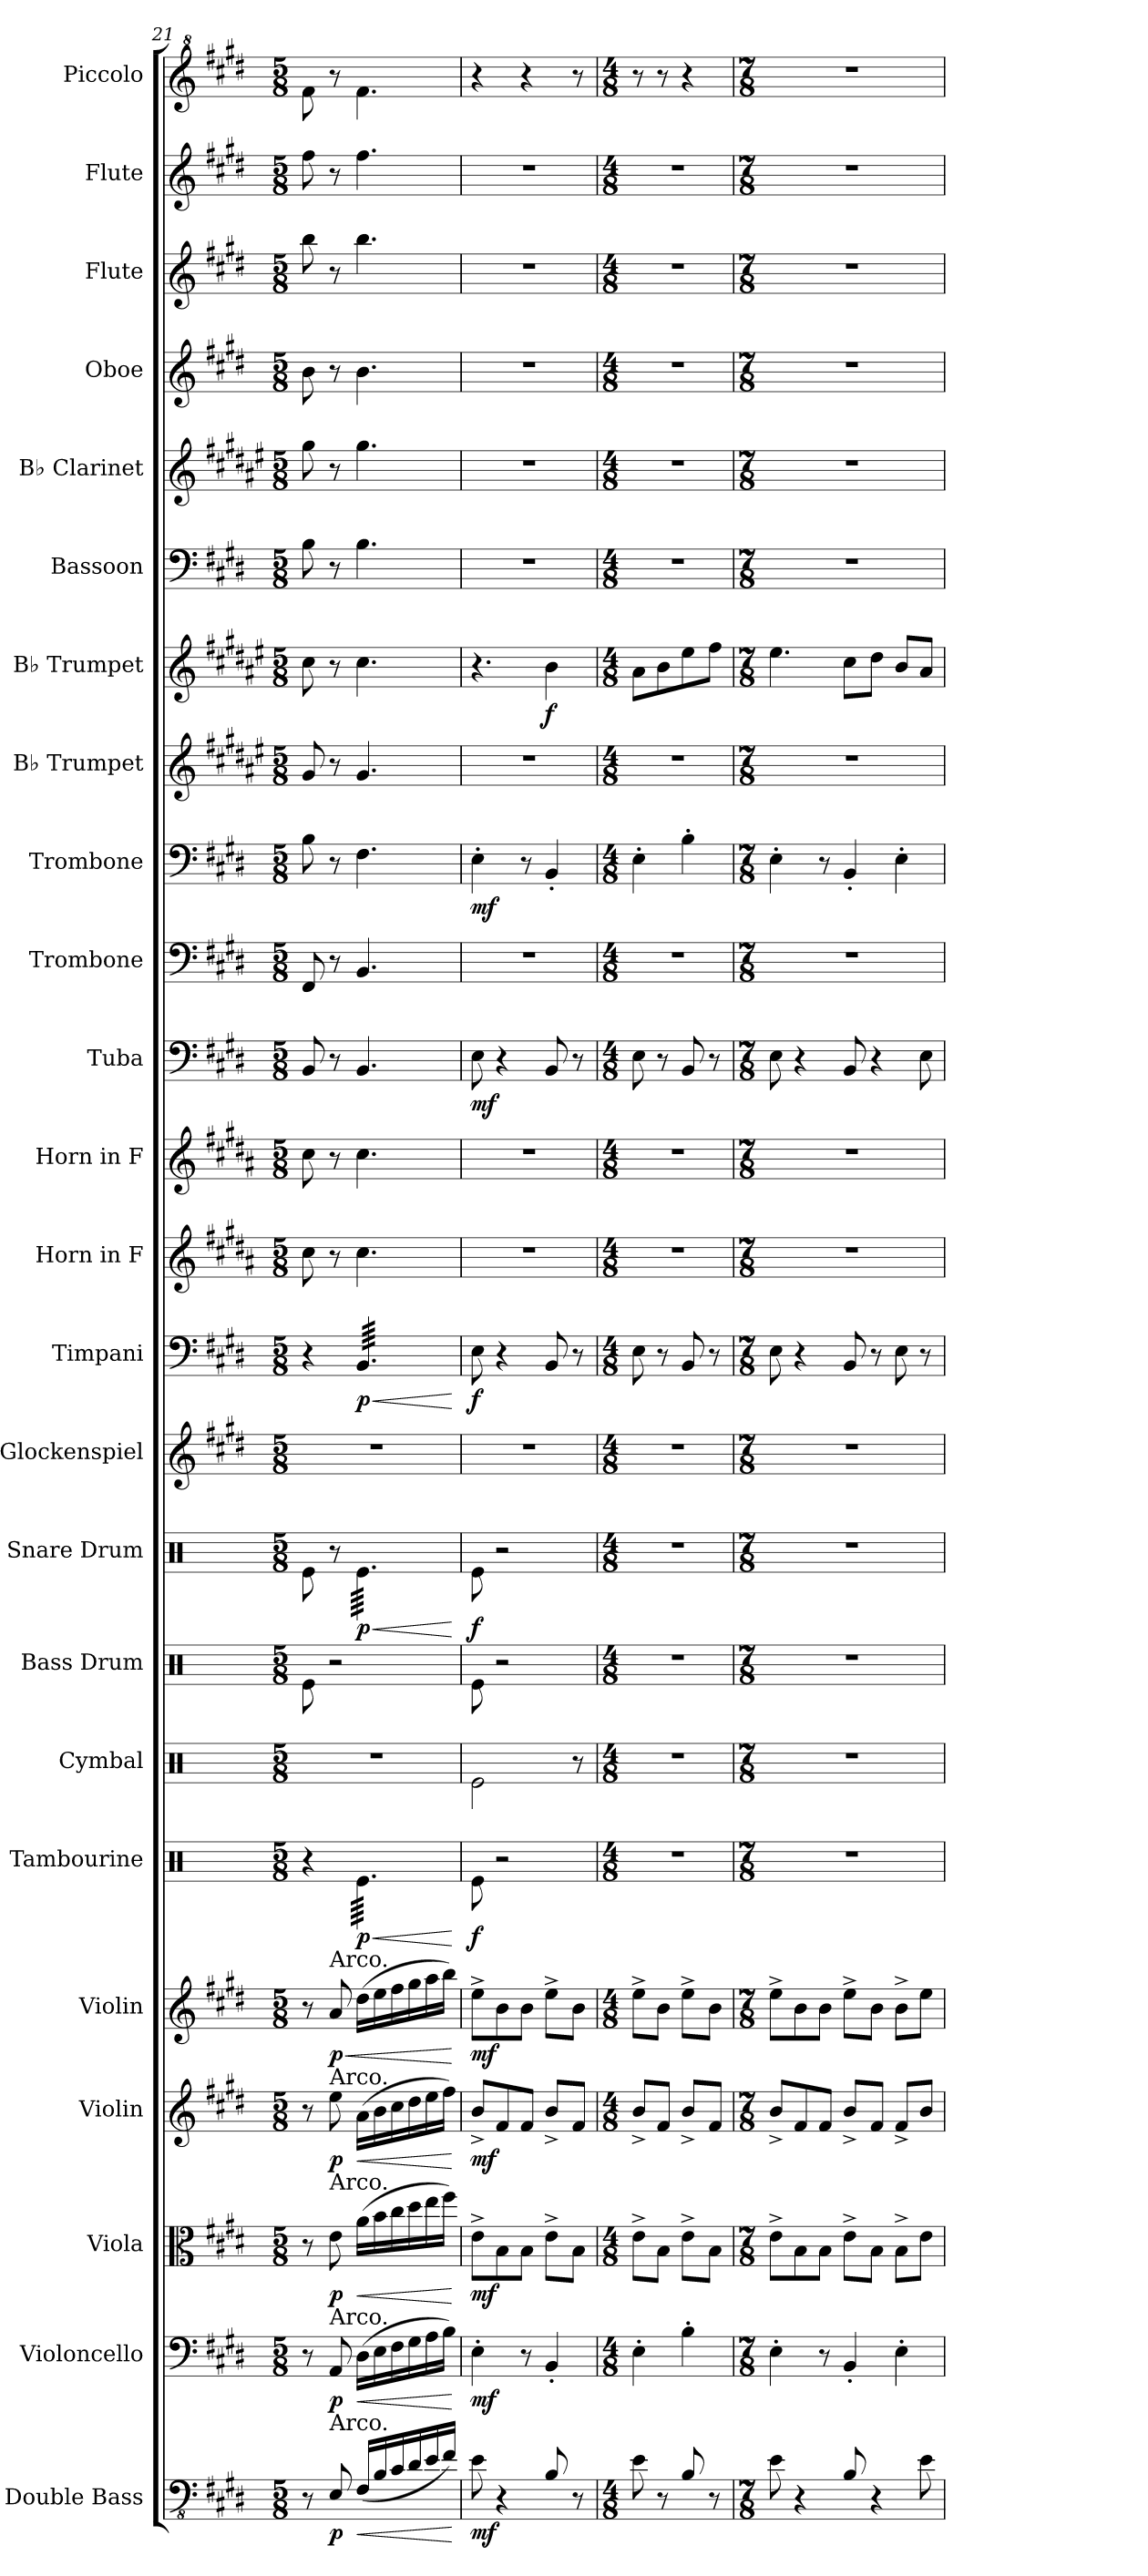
**kern	**dynam	**kern	**dynam	**kern	**dynam	**kern	**dynam	**kern	**dynam	**kern	**dynam	**kern	**kern	**kern	**dynam	**kern	**kern	**dynam	**kern	**kern	**kern	**dynam	**kern	**kern	**dynam	**kern	**kern	**dynam	**kern	**kern	**kern	**kern	**kern	**kern
*part24	*part24	*part23	*part23	*part22	*part22	*part21	*part21	*part20	*part20	*part19	*part19	*part18	*part17	*part16	*part16	*part15	*part14	*part14	*part13	*part12	*part11	*part11	*part10	*part9	*part9	*part8	*part7	*part7	*part6	*part5	*part4	*part3	*part2	*part1
*staff24	*staff24	*staff23	*staff23	*staff22	*staff22	*staff21	*staff21	*staff20	*staff20	*staff19	*staff19	*staff18	*staff17	*staff16	*staff16	*staff15	*staff14	*staff14	*staff13	*staff12	*staff11	*staff11	*staff10	*staff9	*staff9	*staff8	*staff7	*staff7	*staff6	*staff5	*staff4	*staff3	*staff2	*staff1
*I"Double Bass	*	*I"Violoncello	*	*I"Viola	*	*I"Violin	*	*I"Violin	*	*I"Tambourine	*	*I"Cymbal	*I"Bass Drum	*I"Snare Drum	*	*I"Glockenspiel	*I"Timpani	*	*I"Horn in F	*I"Horn in F	*I"Tuba	*	*I"Trombone	*I"Trombone	*	*I"B♭ Trumpet	*I"B♭ Trumpet	*	*I"Bassoon	*I"B♭ Clarinet	*I"Oboe	*I"Flute	*I"Flute	*I"Piccolo
*I'Db.	*	*I'Vc.	*	*I'Vla.	*	*I'Vln.	*	*I'Vln.	*	*I'Tamb.	*	*I'Cym.	*I'B. Dr.	*I'Sn. Dr.	*	*I'Glk.	*I'Timp.	*	*	*	*I'Tba.	*	*I'Tbn.	*I'Tbn.	*	*I'B♭ Tpt.	*I'B♭ Tpt.	*	*I'Bsn.	*I'B♭ Cl.	*I'Ob.	*I'Fl.	*I'Fl.	*I'Picc.
*clefFv4	*	*clefF4	*	*clefC3	*	*clefG2	*	*clefG2	*	*clefX	*	*clefX	*clefX	*clefX	*	*clefG2	*clefF4	*	*clefG2	*clefG2	*clefF4	*	*clefF4	*clefF4	*	*clefG2	*clefG2	*	*clefF4	*clefG2	*clefG2	*clefG2	*clefG2	*clefG^2
*ITrd7c12	*	*	*	*	*	*	*	*	*	*	*	*	*	*	*	*ITrd-14c-24	*	*	*ITrd4c7	*ITrd4c7	*	*	*	*	*	*ITrd1c2	*ITrd1c2	*	*	*ITrd1c2	*	*	*	*ITrd-7c-12
*k[f#c#g#d#]	*	*k[f#c#g#d#]	*	*k[f#c#g#d#]	*	*k[f#c#g#d#]	*	*k[f#c#g#d#]	*	*k[]	*	*k[]	*k[]	*k[]	*	*k[f#c#g#d#]	*k[f#c#g#d#]	*	*k[f#c#g#d#]	*k[f#c#g#d#]	*k[f#c#g#d#]	*	*k[f#c#g#d#]	*k[f#c#g#d#]	*	*k[f#c#g#d#]	*k[f#c#g#d#]	*	*k[f#c#g#d#]	*k[f#c#g#d#]	*k[f#c#g#d#]	*k[f#c#g#d#]	*k[f#c#g#d#]	*k[f#c#g#d#]
*M5/8	*	*M5/8	*	*M5/8	*	*M5/8	*	*M5/8	*	*M5/8	*	*M5/8	*M5/8	*M5/8	*	*M5/8	*M5/8	*	*M5/8	*M5/8	*M5/8	*	*M5/8	*M5/8	*	*M5/8	*M5/8	*	*M5/8	*M5/8	*M5/8	*M5/8	*M5/8	*M5/8
=21	=21	=21	=21	=21	=21	=21	=21	=21	=21	=21	=21	=21	=21	=21	=21	=21	=21	=21	=21	=21	=21	=21	=21	=21	=21	=21	=21	=21	=21	=21	=21	=21	=21	=21
8r	.	8r	.	8r	.	8r	.	8r	.	4r	.	8%5r	8Re\	8Re\	.	8%5r	4r	.	8f#\	8f#\	8BB/	.	8FF#/	8B\	.	8f#/	8b\	.	8B\	8ff#\	8b\	8bb\	8ff#\	8fff#\
!	!	!	!	!	!	!	!	!LO:TX:a:t=Arco.	!	!	!	!	!	!	!	!	!	!	!	!	!	!	!	!	!	!	!	!	!	!	!	!	!	!
!	!	!	!	!	!	!LO:TX:a:t=Arco.	!	!	!	!	!	!	!	!	!	!	!	!	!	!	!	!	!	!	!	!	!	!	!	!	!	!	!	!
!	!	!	!	!LO:TX:a:t=Arco.	!	!	!	!	!	!	!	!	!	!	!	!	!	!	!	!	!	!	!	!	!	!	!	!	!	!	!	!	!	!
!	!	!LO:TX:a:t=Arco.	!	!	!	!	!	!	!	!	!	!	!	!	!	!	!	!	!	!	!	!	!	!	!	!	!	!	!	!	!	!	!	!
!LO:TX:a:t=Arco.	!	!	!	!	!	!	!	!	!	!	!	!	!	!	!	!	!	!	!	!	!	!	!	!	!	!	!	!	!	!	!	!	!	!
!	!LO:DY:b	!	!LO:DY:b	!	!LO:DY:b	!	!LO:DY:b	!	!LO:HP:b	!	!	!	!	!	!	!	!	!	!	!	!	!	!	!	!	!	!	!	!	!	!	!	!	!
!	!	!	!	!	!	!	!	!	!LO:DY:n=1:b	!	!	!	!	!	!	!	!	!	!	!	!	!	!	!	!	!	!	!	!	!	!	!	!	!
8EEE/	p	8AA/	p	8e\	p	8ee\	p	8a/	< p	.	.	.	2r	8r	.	.	.	.	8r	8r	8r	.	8r	8r	.	8r	8r	.	8r	8r	8r	8r	8r	8r
!	!LO:HP:b	!	!LO:HP:b	!	!LO:HP:b	!	!LO:HP:b	!	!	!	!LO:HP:b	!	!	!	!LO:HP:b	!	!	!LO:HP:b	!	!	!	!	!	!	!	!	!	!	!	!	!	!	!	!
!	!	!	!	!	!	!	!	!	!	!	!LO:DY:n=1:b	!	!	!	!LO:DY:n=1:b	!	!	!LO:DY:n=1:b	!	!	!	!	!	!	!	!	!	!	!	!	!	!	!	!
*	*	*	*	*	*	*	*	*	*	*tremolo	*	*	*	*	*	*	*	*	*	*	*	*	*	*	*	*	*	*	*	*	*	*	*	*
*	*	*	*	*	*	*	*	*	*	*	*	*	*	*tremolo	*	*	*	*	*	*	*	*	*	*	*	*	*	*	*	*	*	*	*	*
*	*	*	*	*	*	*	*	*	*	*	*	*	*	*	*	*	*tremolo	*	*	*	*	*	*	*	*	*	*	*	*	*	*	*	*	*
(<16FFF#/LL	<	(>16D#\LL	<	(>16a\LL	<	(>16a\LL	<	(>16dd#\LL	.	64Re\LLLL	< p	.	.	64Re\LLLL	< p	.	64BB/LLLL	< p	4.f#\	4.f#\	4.BB/	.	4.BB/	4.F#\	.	4.f#/	4.b\	.	4.B\	4.ff#\	4.b\	4.bb\	4.ff#\	4.fff#\
.	.	.	.	.	.	.	.	.	.	64Re\	.	.	.	64Re\	.	.	64BB/	.	.	.	.	.	.	.	.	.	.	.	.	.	.	.	.	.
.	.	.	.	.	.	.	.	.	.	64Re\	.	.	.	64Re\	.	.	64BB/	.	.	.	.	.	.	.	.	.	.	.	.	.	.	.	.	.
.	.	.	.	.	.	.	.	.	.	64Re\	.	.	.	64Re\	.	.	64BB/	.	.	.	.	.	.	.	.	.	.	.	.	.	.	.	.	.
16BBB/	.	16E\	.	16b\	.	16b\	.	16ee\	.	64Re\	.	.	.	64Re\	.	.	64BB/	.	.	.	.	.	.	.	.	.	.	.	.	.	.	.	.	.
.	.	.	.	.	.	.	.	.	.	64Re\	.	.	.	64Re\	.	.	64BB/	.	.	.	.	.	.	.	.	.	.	.	.	.	.	.	.	.
.	.	.	.	.	.	.	.	.	.	64Re\	.	.	.	64Re\	.	.	64BB/	.	.	.	.	.	.	.	.	.	.	.	.	.	.	.	.	.
.	.	.	.	.	.	.	.	.	.	64Re\	.	.	.	64Re\	.	.	64BB/	.	.	.	.	.	.	.	.	.	.	.	.	.	.	.	.	.
16CC#/	.	16F#\	.	16cc#\	.	16cc#\	.	16ff#\	.	64Re\	.	.	.	64Re\	.	.	64BB/	.	.	.	.	.	.	.	.	.	.	.	.	.	.	.	.	.
.	.	.	.	.	.	.	.	.	.	64Re\	.	.	.	64Re\	.	.	64BB/	.	.	.	.	.	.	.	.	.	.	.	.	.	.	.	.	.
.	.	.	.	.	.	.	.	.	.	64Re\	.	.	.	64Re\	.	.	64BB/	.	.	.	.	.	.	.	.	.	.	.	.	.	.	.	.	.
.	.	.	.	.	.	.	.	.	.	64Re\	.	.	.	64Re\	.	.	64BB/	.	.	.	.	.	.	.	.	.	.	.	.	.	.	.	.	.
16DD#/	.	16G#\	.	16dd#\	.	16dd#\	.	16gg#\	.	64Re\	.	.	.	64Re\	.	.	64BB/	.	.	.	.	.	.	.	.	.	.	.	.	.	.	.	.	.
.	.	.	.	.	.	.	.	.	.	64Re\	.	.	.	64Re\	.	.	64BB/	.	.	.	.	.	.	.	.	.	.	.	.	.	.	.	.	.
.	.	.	.	.	.	.	.	.	.	64Re\	.	.	.	64Re\	.	.	64BB/	.	.	.	.	.	.	.	.	.	.	.	.	.	.	.	.	.
.	.	.	.	.	.	.	.	.	.	64Re\	.	.	.	64Re\	.	.	64BB/	.	.	.	.	.	.	.	.	.	.	.	.	.	.	.	.	.
16EE/	.	16A\	.	16ee\	.	16ee\	.	16aa\	.	64Re\	.	.	.	64Re\	.	.	64BB/	.	.	.	.	.	.	.	.	.	.	.	.	.	.	.	.	.
.	.	.	.	.	.	.	.	.	.	64Re\	.	.	.	64Re\	.	.	64BB/	.	.	.	.	.	.	.	.	.	.	.	.	.	.	.	.	.
.	.	.	.	.	.	.	.	.	.	64Re\	.	.	.	64Re\	.	.	64BB/	.	.	.	.	.	.	.	.	.	.	.	.	.	.	.	.	.
.	.	.	.	.	.	.	.	.	.	64Re\	.	.	.	64Re\	.	.	64BB/	.	.	.	.	.	.	.	.	.	.	.	.	.	.	.	.	.
16FF#/JJ)	.	16B\JJ)	.	16ff#\JJ)	.	16ff#\JJ)	.	16bb\JJ)	.	64Re\	.	.	.	64Re\	.	.	64BB/	.	.	.	.	.	.	.	.	.	.	.	.	.	.	.	.	.
.	.	.	.	.	.	.	.	.	.	64Re\	.	.	.	64Re\	.	.	64BB/	.	.	.	.	.	.	.	.	.	.	.	.	.	.	.	.	.
.	.	.	.	.	.	.	.	.	.	64Re\	.	.	.	64Re\	.	.	64BB/	.	.	.	.	.	.	.	.	.	.	.	.	.	.	.	.	.
.	.	.	.	.	.	.	.	.	.	64Re\JJJJ	.	.	.	64Re\JJJJ	.	.	64BB/JJJJ	.	.	.	.	.	.	.	.	.	.	.	.	.	.	.	.	.
*	*	*	*	*	*	*	*	*	*	*	*	*	*	*	*	*	*Xtremolo	*	*	*	*	*	*	*	*	*	*	*	*	*	*	*	*	*
*	*	*	*	*	*	*	*	*	*	*	*	*	*	*Xtremolo	*	*	*	*	*	*	*	*	*	*	*	*	*	*	*	*	*	*	*	*
*	*	*	*	*	*	*	*	*	*	*Xtremolo	*	*	*	*	*	*	*	*	*	*	*	*	*	*	*	*	*	*	*	*	*	*	*	*
.	[	.	[	.	[	.	[	.	[	.	[	.	.	.	[	.	.	[	.	.	.	.	.	.	.	.	.	.	.	.	.	.	.	.
!!LO:PB:g=z
=22	=22	=22	=22	=22	=22	=22	=22	=22	=22	=22	=22	=22	=22	=22	=22	=22	=22	=22	=22	=22	=22	=22	=22	=22	=22	=22	=22	=22	=22	=22	=22	=22	=22	=22
!!LO:REH:place=s1:a:B:fs=14:t=D
*	*	*	*	*	*	*	*	*	*	*	*	*	*	*	*	*	*	*	*	*	*	*	*	*	*	*	*	*	*	*	*	*	*	*MM156
!	!LO:DY:b	!	!LO:DY:b	!	!LO:DY:b	!	!LO:DY:b	!	!LO:DY:b	!	!LO:DY:b	!	!	!	!LO:DY:b	!	!	!LO:DY:b	!	!	!	!LO:DY:b	!	!	!LO:DY:b	!	!	!	!	!	!	!	!	!
8EE\	mf	4E'\	mf	8e^\L	mf	8b^/L	mf	8ee^\L	mf	8Re\	f	2Re\	8Re\	8Re\	f	8%5r	8E\	f	8%5r	8%5r	8E\	mf	8%5r	4E'\	mf	8%5r	4.r	.	8%5r	8%5r	8%5r	8%5r	8%5r	4r
4r	.	.	.	8B\	.	8f#/	.	8b\	.	2r	.	.	2r	2r	.	.	4r	.	.	.	4r	.	.	.	.	.	.	.	.	.	.	.	.	.
.	.	8r	.	8B\J	.	8f#/J	.	8b\J	.	.	.	.	.	.	.	.	.	.	.	.	.	.	.	8r	.	.	.	.	.	.	.	.	.	4r
!	!	!	!	!	!	!	!	!	!	!	!	!	!	!	!	!	!	!	!	!	!	!	!	!	!	!	!	!LO:DY:b	!	!	!	!	!	!
8BBB/	.	4BB'/	.	8e^\L	.	8b^/L	.	8ee^\L	.	.	.	.	.	.	.	.	8BB/	.	.	.	8BB/	.	.	4BB'/	.	.	4a\	f	.	.	.	.	.	.
8r	.	.	.	8B\J	.	8f#/J	.	8b\J	.	.	.	8r	.	.	.	.	8r	.	.	.	8r	.	.	.	.	.	.	.	.	.	.	.	.	8r
=23	=23	=23	=23	=23	=23	=23	=23	=23	=23	=23	=23	=23	=23	=23	=23	=23	=23	=23	=23	=23	=23	=23	=23	=23	=23	=23	=23	=23	=23	=23	=23	=23	=23	=23
*M4/8	*	*M4/8	*	*M4/8	*	*M4/8	*	*M4/8	*	*M4/8	*	*M4/8	*M4/8	*M4/8	*	*M4/8	*M4/8	*	*M4/8	*M4/8	*M4/8	*	*M4/8	*M4/8	*	*M4/8	*M4/8	*	*M4/8	*M4/8	*M4/8	*M4/8	*M4/8	*M4/8
8EE\	.	4E'\	.	8e^\L	.	8b^/L	.	8ee^\L	.	2r	.	2r	2r	2r	.	2r	8E\	.	2r	2r	8E\	.	2r	4E'\	.	2r	8g#\L	.	2r	2r	2r	2r	2r	8r
8r	.	.	.	8B\J	.	8f#/J	.	8b\J	.	.	.	.	.	.	.	.	8r	.	.	.	8r	.	.	.	.	.	8a\	.	.	.	.	.	.	8r
8BBB/	.	4B'\	.	8e^\L	.	8b^/L	.	8ee^\L	.	.	.	.	.	.	.	.	8BB/	.	.	.	8BB/	.	.	4B'\	.	.	8dd#\	.	.	.	.	.	.	4r
8r	.	.	.	8B\J	.	8f#/J	.	8b\J	.	.	.	.	.	.	.	.	8r	.	.	.	8r	.	.	.	.	.	8ee\J	.	.	.	.	.	.	.
=24	=24	=24	=24	=24	=24	=24	=24	=24	=24	=24	=24	=24	=24	=24	=24	=24	=24	=24	=24	=24	=24	=24	=24	=24	=24	=24	=24	=24	=24	=24	=24	=24	=24	=24
*M7/8	*	*M7/8	*	*M7/8	*	*M7/8	*	*M7/8	*	*M7/8	*	*M7/8	*M7/8	*M7/8	*	*M7/8	*M7/8	*	*M7/8	*M7/8	*M7/8	*	*M7/8	*M7/8	*	*M7/8	*M7/8	*	*M7/8	*M7/8	*M7/8	*M7/8	*M7/8	*M7/8
8EE\	.	4E'\	.	8e^\L	.	8b^/L	.	8ee^\L	.	2..r	.	2..r	2..r	2..r	.	2..r	8E\	.	2..r	2..r	8E\	.	2..r	4E'\	.	2..r	4.dd#\	.	2..r	2..r	2..r	2..r	2..r	2..r
4r	.	.	.	8B\	.	8f#/	.	8b\	.	.	.	.	.	.	.	.	4r	.	.	.	4r	.	.	.	.	.	.	.	.	.	.	.	.	.
.	.	8r	.	8B\J	.	8f#/J	.	8b\J	.	.	.	.	.	.	.	.	.	.	.	.	.	.	.	8r	.	.	.	.	.	.	.	.	.	.
8BBB/	.	4BB'/	.	8e^\L	.	8b^/L	.	8ee^\L	.	.	.	.	.	.	.	.	8BB/	.	.	.	8BB/	.	.	4BB'/	.	.	8b\L	.	.	.	.	.	.	.
4r	.	.	.	8B\J	.	8f#/J	.	8b\J	.	.	.	.	.	.	.	.	8r	.	.	.	4r	.	.	.	.	.	8cc#\J	.	.	.	.	.	.	.
.	.	4E'\	.	8B^\L	.	8f#^/L	.	8b^\L	.	.	.	.	.	.	.	.	8E\	.	.	.	.	.	.	4E'\	.	.	8a/L	.	.	.	.	.	.	.
8EE\	.	.	.	8e\J	.	8b/J	.	8ee\J	.	.	.	.	.	.	.	.	8r	.	.	.	8E\	.	.	.	.	.	8g#/J	.	.	.	.	.	.	.
=	=	=	=	=	=	=	=	=	=	=	=	=	=	=	=	=	=	=	=	=	=	=	=	=	=	=	=	=	=	=	=	=	=	=
*-	*-	*-	*-	*-	*-	*-	*-	*-	*-	*-	*-	*-	*-	*-	*-	*-	*-	*-	*-	*-	*-	*-	*-	*-	*-	*-	*-	*-	*-	*-	*-	*-	*-	*-
